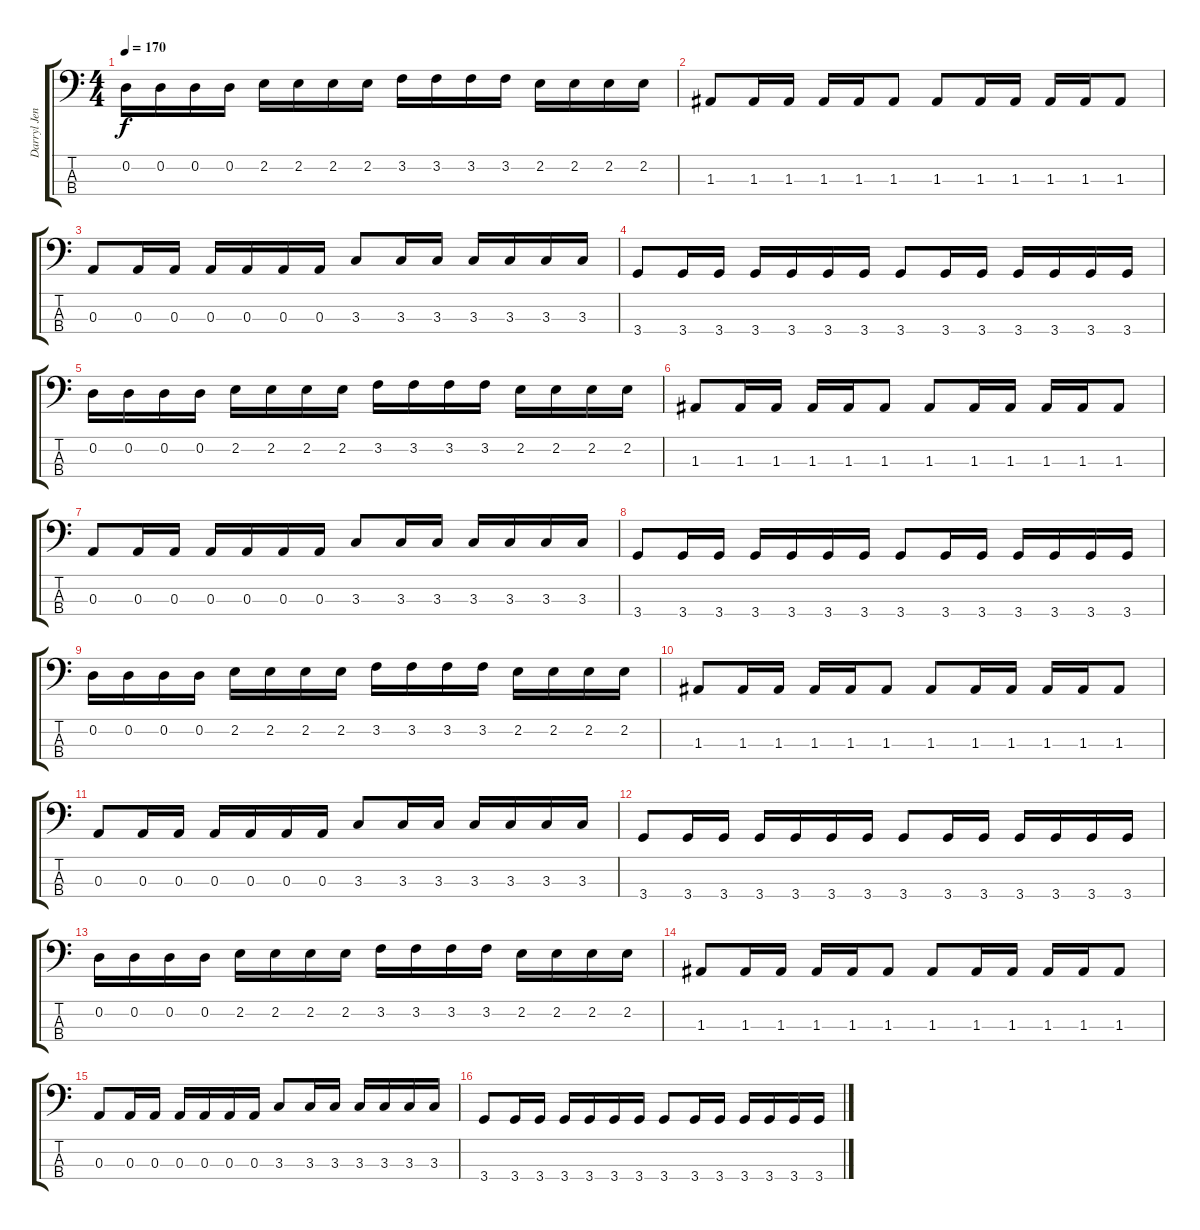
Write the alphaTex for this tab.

\track ("Darryl Jenifer" "Darryl Jen") {instrument electricbassfinger}
\staff {score tabs}
\tuning (G2 D2 A1 E1) {hide}
\ts (4 4)
\tempo 170
\clef f4
\ks c
0.2.16{dy f} 0.2.16 0.2.16 0.2.16 2.2.16 2.2.16 2.2.16 2.2.16 3.2.16 3.2.16 3.2.16 3.2.16 2.2.16 2.2.16 2.2.16 2.2.16 |
1.3.8 1.3.16 1.3.16 1.3.16 1.3.16 1.3.8 1.3.8 1.3.16 1.3.16 1.3.16 1.3.16 1.3.8 |
0.3.8 0.3.16 0.3.16 0.3.16 0.3.16 0.3.16 0.3.16 3.3.8 3.3.16 3.3.16 3.3.16 3.3.16 3.3.16 3.3.16 |
3.4.8 3.4.16 3.4.16 3.4.16 3.4.16 3.4.16 3.4.16 3.4.8 3.4.16 3.4.16 3.4.16 3.4.16 3.4.16 3.4.16 |
0.2.16 0.2.16 0.2.16 0.2.16 2.2.16 2.2.16 2.2.16 2.2.16 3.2.16 3.2.16 3.2.16 3.2.16 2.2.16 2.2.16 2.2.16 2.2.16 |
1.3.8 1.3.16 1.3.16 1.3.16 1.3.16 1.3.8 1.3.8 1.3.16 1.3.16 1.3.16 1.3.16 1.3.8 |
0.3.8 0.3.16 0.3.16 0.3.16 0.3.16 0.3.16 0.3.16 3.3.8 3.3.16 3.3.16 3.3.16 3.3.16 3.3.16 3.3.16 |
3.4.8 3.4.16 3.4.16 3.4.16 3.4.16 3.4.16 3.4.16 3.4.8 3.4.16 3.4.16 3.4.16 3.4.16 3.4.16 3.4.16 |
0.2.16 0.2.16 0.2.16 0.2.16 2.2.16 2.2.16 2.2.16 2.2.16 3.2.16 3.2.16 3.2.16 3.2.16 2.2.16 2.2.16 2.2.16 2.2.16 |
1.3.8 1.3.16 1.3.16 1.3.16 1.3.16 1.3.8 1.3.8 1.3.16 1.3.16 1.3.16 1.3.16 1.3.8 |
0.3.8 0.3.16 0.3.16 0.3.16 0.3.16 0.3.16 0.3.16 3.3.8 3.3.16 3.3.16 3.3.16 3.3.16 3.3.16 3.3.16 |
3.4.8 3.4.16 3.4.16 3.4.16 3.4.16 3.4.16 3.4.16 3.4.8 3.4.16 3.4.16 3.4.16 3.4.16 3.4.16 3.4.16 |
0.2.16 0.2.16 0.2.16 0.2.16 2.2.16 2.2.16 2.2.16 2.2.16 3.2.16 3.2.16 3.2.16 3.2.16 2.2.16 2.2.16 2.2.16 2.2.16 |
1.3.8 1.3.16 1.3.16 1.3.16 1.3.16 1.3.8 1.3.8 1.3.16 1.3.16 1.3.16 1.3.16 1.3.8 |
0.3.8 0.3.16 0.3.16 0.3.16 0.3.16 0.3.16 0.3.16 3.3.8 3.3.16 3.3.16 3.3.16 3.3.16 3.3.16 3.3.16 |
3.4.8 3.4.16 3.4.16 3.4.16 3.4.16 3.4.16 3.4.16 3.4.8 3.4.16 3.4.16 3.4.16 3.4.16 3.4.16 3.4.16
